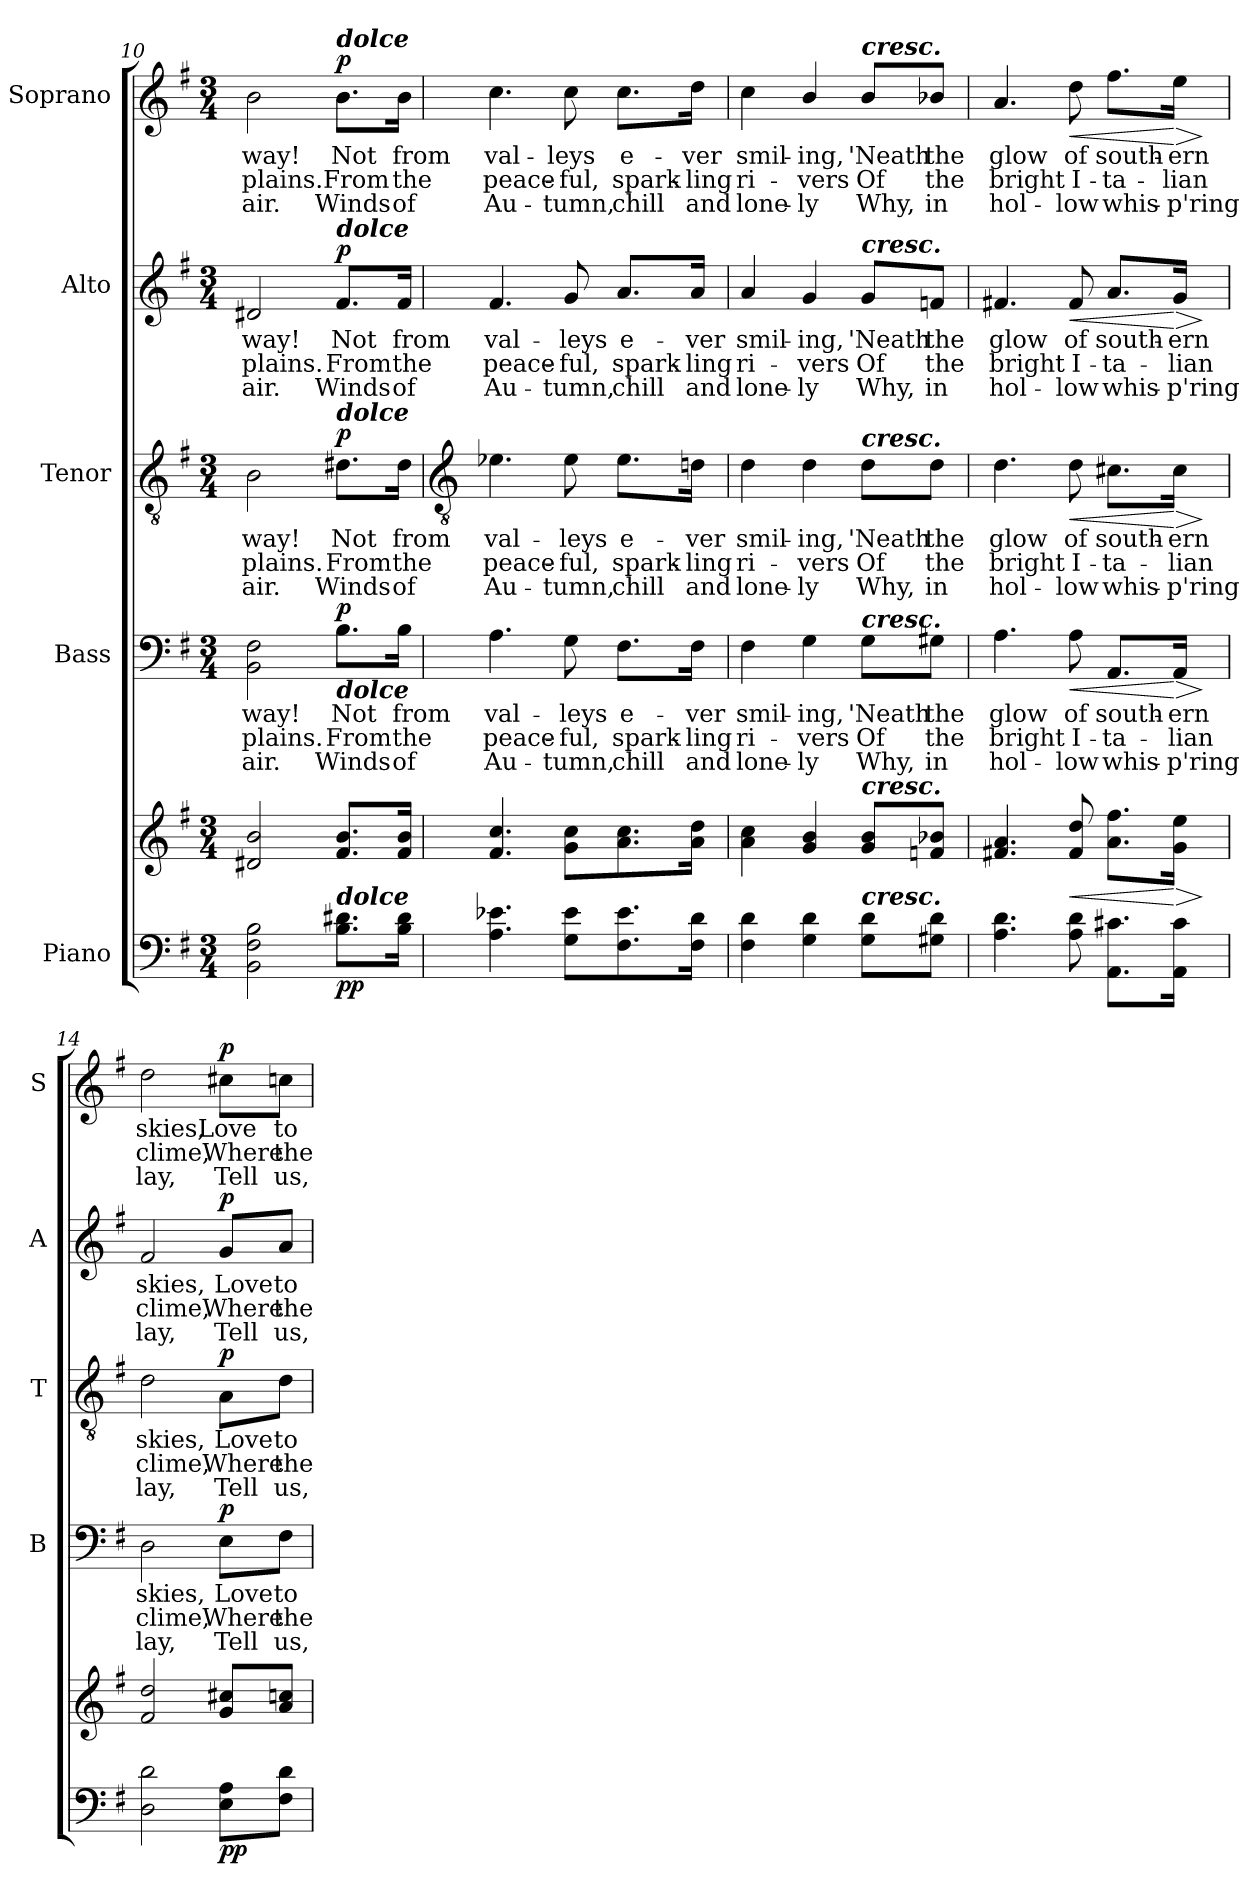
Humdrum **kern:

**kern	**kern	**dynam	**kern	**text	**text	**text	**dynam	**kern	**text	**text	**text	**dynam	**kern	**text	**text	**text	**dynam	**kern	**text	**text	**text	**dynam
*part5	*part5	*part5	*part4	*part4	*part4	*part4	*part4	*part3	*part3	*part3	*part3	*part3	*part2	*part2	*part2	*part2	*part2	*part1	*part1	*part1	*part1	*part1
*staff6	*staff5	*staff5/6	*staff4	*staff4	*staff4	*staff4	*staff4	*staff3	*staff3	*staff3	*staff3	*staff3	*staff2	*staff2	*staff2	*staff2	*staff2	*staff1	*staff1	*staff1	*staff1	*staff1
*I"Piano	*	*	*I"Bass	*	*	*	*	*I"Tenor	*	*	*	*	*I"Alto	*	*	*	*	*I"Soprano	*	*	*	*
*	*	*	*I'B	*	*	*	*	*I'T	*	*	*	*	*I'A	*	*	*	*	*I'S	*	*	*	*
*clefF4	*clefG2	*	*clefF4	*	*	*	*	*clefGv2	*	*	*	*	*clefG2	*	*	*	*	*clefG2	*	*	*	*
*k[f#]	*k[f#]	*	*k[f#]	*	*	*	*	*k[f#]	*	*	*	*	*k[f#]	*	*	*	*	*k[f#]	*	*	*	*
*G:	*G:	*	*G:	*	*	*	*	*G:	*	*	*	*	*G:	*	*	*	*	*G:	*	*	*	*
*M3/4	*M3/4	*	*M3/4	*	*	*	*	*M3/4	*	*	*	*	*M3/4	*	*	*	*	*M3/4	*	*	*	*
=10	=10	=10	=10	=10	=10	=10	=10	=10	=10	=10	=10	=10	=10	=10	=10	=10	=10	=10	=10	=10	=10	=10
!	!	!	!	!LO:LY:b	!LO:LY:b	!LO:LY:b	!	!	!LO:LY:b	!LO:LY:b	!LO:LY:b	!	!	!LO:LY:b	!LO:LY:b	!LO:LY:b	!	!	!LO:LY:b	!LO:LY:b	!LO:LY:b	!
2BB 2F# 2B	2d#X 2b	.	2BB 2F#	way!	plains.	air.	.	2B	way!	plains.	air.	.	2d#X	way!	plains.	air.	.	2b	way!	plains.	air.	.
!	!	!	!	!	!	!	!	!	!	!	!	!	!	!	!	!	!	!LO:TX:a:Bi:t=dolce	!	!	!	!
!	!	!	!	!	!	!	!	!	!	!	!	!	!LO:TX:a:Bi:t=dolce	!	!	!	!	!	!	!	!	!
!	!	!	!	!	!	!	!	!LO:TX:a:Bi:t=dolce	!	!	!	!	!	!	!	!	!	!	!	!	!	!
!	!	!	!LO:TX:b:Bi:t=dolce	!	!	!	!	!	!	!	!	!	!	!	!	!	!	!	!	!	!	!
!LO:TX:a:Bi:t=dolce	!	!	!	!	!	!	!	!	!	!	!	!	!	!	!	!	!	!	!	!	!	!
!	!	!LO:DY:b=2	!	!LO:LY:b	!LO:LY:b	!LO:LY:b	!	!	!LO:LY:b	!LO:LY:b	!LO:LY:b	!	!	!LO:LY:b	!LO:LY:b	!LO:LY:b	!	!	!LO:LY:b	!LO:LY:b	!LO:LY:b	!
!	!	!LO:DY:n=1:b	!	!	!	!	!LO:DY:b	!	!	!	!	!LO:DY:b	!	!	!	!	!LO:DY:b	!	!	!	!	!LO:DY:b
8.B 8.d#XL	8.f# 8.bL	p p	8.B\L	Not	From	Winds	p	8.d#X\L	Not	From	Winds	p	8.f#/L	Not	From	Winds	p	8.b\L	Not	From	Winds	p
!	!	!	!	!LO:LY:b	!LO:LY:b	!LO:LY:b	!	!	!LO:LY:b	!LO:LY:b	!LO:LY:b	!	!	!LO:LY:b	!LO:LY:b	!LO:LY:b	!	!	!LO:LY:b	!LO:LY:b	!LO:LY:b	!
16B 16d#J	16f# 16bJ	.	16B\Jk	from	the	of	.	16d#\Jk	from	the	of	.	16f#/Jk	from	the	of	.	16b\Jk	from	the	of	.
!!LO:LB:g=z
=11	=11	=11	=11	=11	=11	=11	=11	=11	=11	=11	=11	=11	=11	=11	=11	=11	=11	=11	=11	=11	=11	=11
*	*	*	*	*	*	*	*	*clefGv2	*	*	*	*	*	*	*	*	*	*	*	*	*	*
!	!	!	!	!LO:LY:b	!LO:LY:b	!LO:LY:b	!	!	!LO:LY:b	!LO:LY:b	!LO:LY:b	!	!	!LO:LY:b	!LO:LY:b	!LO:LY:b	!	!	!LO:LY:b	!LO:LY:b	!LO:LY:b	!
4.A 4.e-X	4.f# 4.cc	.	4.A	val-	-peace-	-Au-	.	4.e-X	val-	-peace-	-Au-	.	4.f#	val-	-peace-	-Au-	.	4.cc	val-	-peace-	-Au-	.
!	!	!	!	!LO:LY:b	!LO:LY:b	!LO:LY:b	!	!	!LO:LY:b	!LO:LY:b	!LO:LY:b	!	!	!LO:LY:b	!LO:LY:b	!LO:LY:b	!	!	!LO:LY:b	!LO:LY:b	!LO:LY:b	!
8G 8e-L	8g 8ccL	.	8G	-leys	ful,	tumn,	.	8e-	-leys	ful,	tumn,	.	8g	-leys	ful,	tumn,	.	8cc	-leys	ful,	tumn,	.
!	!	!	!	!LO:LY:b	!LO:LY:b	!LO:LY:b	!	!	!LO:LY:b	!LO:LY:b	!LO:LY:b	!	!	!LO:LY:b	!LO:LY:b	!LO:LY:b	!	!	!LO:LY:b	!LO:LY:b	!LO:LY:b	!
8.F# 8.e-	8.a 8.cc	.	8.F#\L	e-	-spark-	-chill	.	8.e-\L	e-	-spark-	-chill	.	8.a/L	e-	-spark-	-chill	.	8.cc\L	e-	-spark-	-chill	.
!	!	!	!	!LO:LY:b	!LO:LY:b	!LO:LY:b	!	!	!LO:LY:b	!LO:LY:b	!LO:LY:b	!	!	!LO:LY:b	!LO:LY:b	!LO:LY:b	!	!	!LO:LY:b	!LO:LY:b	!LO:LY:b	!
16F# 16dJ	16a 16ddJ	.	16F#\Jk	ver	ling	and	.	16dn\Jk	ver	ling	and	.	16a/Jk	ver	ling	and	.	16dd\Jk	ver	ling	and	.
=12	=12	=12	=12	=12	=12	=12	=12	=12	=12	=12	=12	=12	=12	=12	=12	=12	=12	=12	=12	=12	=12	=12
!	!	!	!	!LO:LY:b	!LO:LY:b	!LO:LY:b	!	!	!LO:LY:b	!LO:LY:b	!LO:LY:b	!	!	!LO:LY:b	!LO:LY:b	!LO:LY:b	!	!	!LO:LY:b	!LO:LY:b	!LO:LY:b	!
4F# 4d	4a 4cc	.	4F#	smil-	-ri-	-lone-	.	4d	smil-	-ri-	-lone-	.	4a	smil-	-ri-	-lone-	.	4cc	smil-	-ri-	-lone-	.
!	!	!	!	!LO:LY:b	!LO:LY:b	!LO:LY:b	!	!	!LO:LY:b	!LO:LY:b	!LO:LY:b	!	!	!LO:LY:b	!LO:LY:b	!LO:LY:b	!	!	!LO:LY:b	!LO:LY:b	!LO:LY:b	!
4G 4d	4g 4b	.	4G	-ing,	vers	ly	.	4d	-ing,	vers	ly	.	4g	-ing,	vers	ly	.	4b/	-ing,	vers	ly	.
!	!	!	!	!	!	!	!	!	!	!	!	!	!	!	!	!	!	!LO:TX:a:Bi:t=cresc.	!	!	!	!
!	!	!	!	!	!	!	!	!	!	!	!	!	!LO:TX:a:Bi:t=cresc.	!	!	!	!	!	!	!	!	!
!	!	!	!	!	!	!	!	!LO:TX:a:Bi:t=cresc.	!	!	!	!	!	!	!	!	!	!	!	!	!	!
!	!	!	!LO:TX:a:Bi:t=cresc.	!	!	!	!	!	!	!	!	!	!	!	!	!	!	!	!	!	!	!
!	!LO:TX:a:Bi:t=cresc.	!	!	!	!	!	!	!	!	!	!	!	!	!	!	!	!	!	!	!	!	!
!LO:TX:a:Bi:t=cresc.	!	!	!	!	!	!	!	!	!	!	!	!	!	!	!	!	!	!	!	!	!	!
!	!	!	!	!LO:LY:b	!LO:LY:b	!LO:LY:b	!	!	!LO:LY:b	!LO:LY:b	!LO:LY:b	!	!	!LO:LY:b	!LO:LY:b	!LO:LY:b	!	!	!LO:LY:b	!LO:LY:b	!LO:LY:b	!
8G 8dL	8g 8bL	.	8G\L	'Neath	Of	Why,	.	8d\L	'Neath	Of	Why,	.	8g/L	'Neath	Of	Why,	.	8b/L	'Neath	Of	Why,	.
!	!	!	!	!LO:LY:b	!LO:LY:b	!LO:LY:b	!	!	!LO:LY:b	!LO:LY:b	!LO:LY:b	!	!	!LO:LY:b	!LO:LY:b	!LO:LY:b	!	!	!LO:LY:b	!LO:LY:b	!LO:LY:b	!
8G#X 8dJ	8fn 8b-XJ	.	8G#X\J	the	the	in	.	8d\J	the	the	in	.	8fn/J	the	the	in	.	8b-X/J	the	the	in	.
=13	=13	=13	=13	=13	=13	=13	=13	=13	=13	=13	=13	=13	=13	=13	=13	=13	=13	=13	=13	=13	=13	=13
!	!	!	!	!LO:LY:b	!LO:LY:b	!LO:LY:b	!	!	!LO:LY:b	!LO:LY:b	!LO:LY:b	!	!	!LO:LY:b	!LO:LY:b	!LO:LY:b	!	!	!LO:LY:b	!LO:LY:b	!LO:LY:b	!
4.A 4.d	4.f#X 4.a	.	4.A	glow	bright	hol-	.	4.d	glow	bright	hol-	.	4.f#X	glow	bright	hol-	.	4.a	glow	bright	hol-	.
!	!	!LO:HP:b	!	!LO:LY:b	!LO:LY:b	!LO:LY:b	!LO:HP:b	!	!LO:LY:b	!LO:LY:b	!LO:LY:b	!LO:HP:b	!	!LO:LY:b	!LO:LY:b	!LO:LY:b	!LO:HP:b	!	!LO:LY:b	!LO:LY:b	!LO:LY:b	!LO:HP:b
8A 8d	8f# 8dd	<	8A	-of	I-	-low	<	8d	-of	I-	-low	<	8f#	-of	I-	-low	<	8dd	-of	I-	-low	<
!	!	!	!	!LO:LY:b	!LO:LY:b	!LO:LY:b	!	!	!LO:LY:b	!LO:LY:b	!LO:LY:b	!	!	!LO:LY:b	!LO:LY:b	!LO:LY:b	!	!	!LO:LY:b	!LO:LY:b	!LO:LY:b	!
8.AA 8.c#XL	8.a 8.ff#L	.	8.AA/L	south-	-ta-	-whis-	.	8.c#X\L	south-	-ta-	-whis-	.	8.a/L	south-	-ta-	-whis-	.	8.ff#\L	south-	-ta-	-whis-	.
!	!	!LO:HP:n=1:b	!	!LO:LY:b	!LO:LY:b	!LO:LY:b	!LO:HP:n=1:b	!	!LO:LY:b	!LO:LY:b	!LO:LY:b	!LO:HP:n=1:b	!	!LO:LY:b	!LO:LY:b	!LO:LY:b	!LO:HP:n=1:b	!	!LO:LY:b	!LO:LY:b	!LO:LY:b	!LO:HP:n=1:b
16AA 16c#J	16g 16eeJ	[ >	16AA/Jk	-ern	lian	p'ring	[ >	16c#\Jk	-ern	lian	p'ring	[ >	16g/Jk	-ern	lian	p'ring	[ >	16ee\Jk	-ern	lian	p'ring	[ >
.	.	]	.	.	.	.	]	.	.	.	.	]	.	.	.	.	]	.	.	.	.	]
=14	=14	=14	=14	=14	=14	=14	=14	=14	=14	=14	=14	=14	=14	=14	=14	=14	=14	=14	=14	=14	=14	=14
!	!	!	!	!LO:LY:b	!LO:LY:b	!LO:LY:b	!	!	!LO:LY:b	!LO:LY:b	!LO:LY:b	!	!	!LO:LY:b	!LO:LY:b	!LO:LY:b	!	!	!LO:LY:b	!LO:LY:b	!LO:LY:b	!
2D 2d	2f# 2dd	.	2D	skies,	clime,	lay,	.	2d	skies,	clime,	lay,	.	2f#	skies,	clime,	lay,	.	2dd	skies,	clime,	lay,	.
!	!	!LO:DY:b=2	!	!LO:LY:b	!LO:LY:b	!LO:LY:b	!	!	!LO:LY:b	!LO:LY:b	!LO:LY:b	!	!	!LO:LY:b	!LO:LY:b	!LO:LY:b	!	!	!LO:LY:b	!LO:LY:b	!LO:LY:b	!
!	!	!LO:DY:n=1:b	!	!	!	!	!LO:DY:b	!	!	!	!	!LO:DY:b	!	!	!	!	!LO:DY:b	!	!	!	!	!LO:DY:b
8E 8AL	8g 8cc#XL	p p	8E\L	Love	Where	Tell	p	8A\L	Love	Where	Tell	p	8g/L	Love	Where	Tell	p	8cc#X\L	Love	Where	Tell	p
!	!	!	!	!LO:LY:b	!LO:LY:b	!LO:LY:b	!	!	!LO:LY:b	!LO:LY:b	!LO:LY:b	!	!	!LO:LY:b	!LO:LY:b	!LO:LY:b	!	!	!LO:LY:b	!LO:LY:b	!LO:LY:b	!
8F# 8dJ	8a 8ccnJ	.	8F#\J	to	the	us,	.	8d\J	to	the	us,	.	8a/J	to	the	us,	.	8ccn\J	to	the	us,	.
=	=	=	=	=	=	=	=	=	=	=	=	=	=	=	=	=	=	=	=	=	=	=
*-	*-	*-	*-	*-	*-	*-	*-	*-	*-	*-	*-	*-	*-	*-	*-	*-	*-	*-	*-	*-	*-	*-
